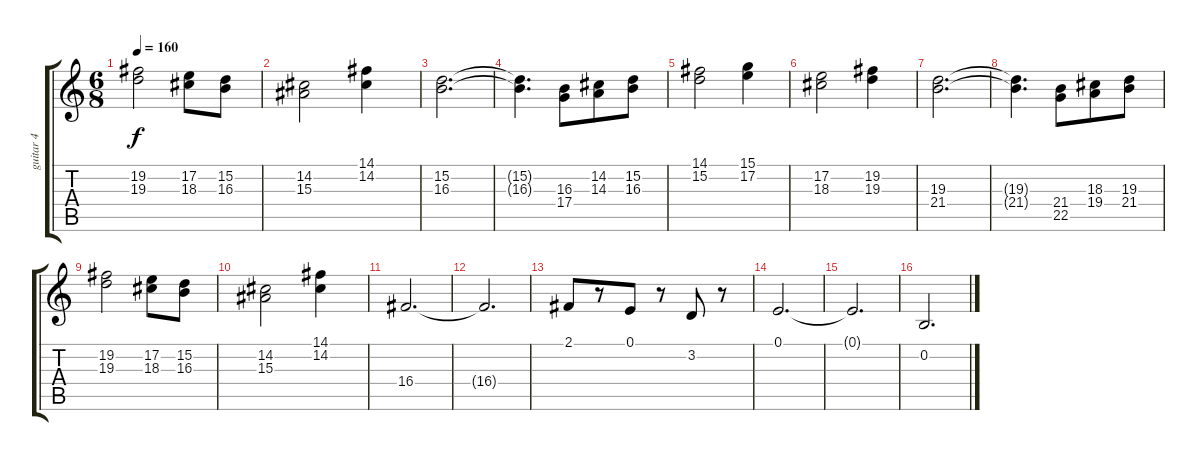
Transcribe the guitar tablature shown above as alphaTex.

\track ("guitar 4" "guitar 4") {instrument lead1square}
\staff {score tabs}
\tuning (E4 B3 G3 D3 A2 E2) {hide}
\ts (6 8)
\tempo 160
\clef g2
\ks c
(19.2 19.3).2{dy f} (17.2 18.3).8 (15.2 16.3).8 |
(14.2 15.3).2 (14.1 14.2).4 |
(15.2 16.3).2{d} |
(15.2{t} 16.3{t}).4{d} (16.3 17.4).8 (14.2 14.3).8 (15.2 16.3).8 |
(14.1 15.2).2 (15.1 17.2).4 |
(17.2 18.3).2 (19.2 19.3).4 |
(19.3 21.4).2{d} |
(19.3{t} 21.4{t}).4{d} (21.4 22.5).8 (18.3 19.4).8 (19.3 21.4).8 |
(19.2 19.3).2 (17.2 18.3).8 (15.2 16.3).8 |
(14.2 15.3).2 (14.1 14.2).4 |
16.4.2{d volume 16 instrument overdrivenguitar} |
16.4{t}.2{d} |
2.1.8 r.8 0.1.8 r.8 3.2.8 r.8 |
0.1.2{d} |
0.1{t}.2{d} |
0.2.2{d}
